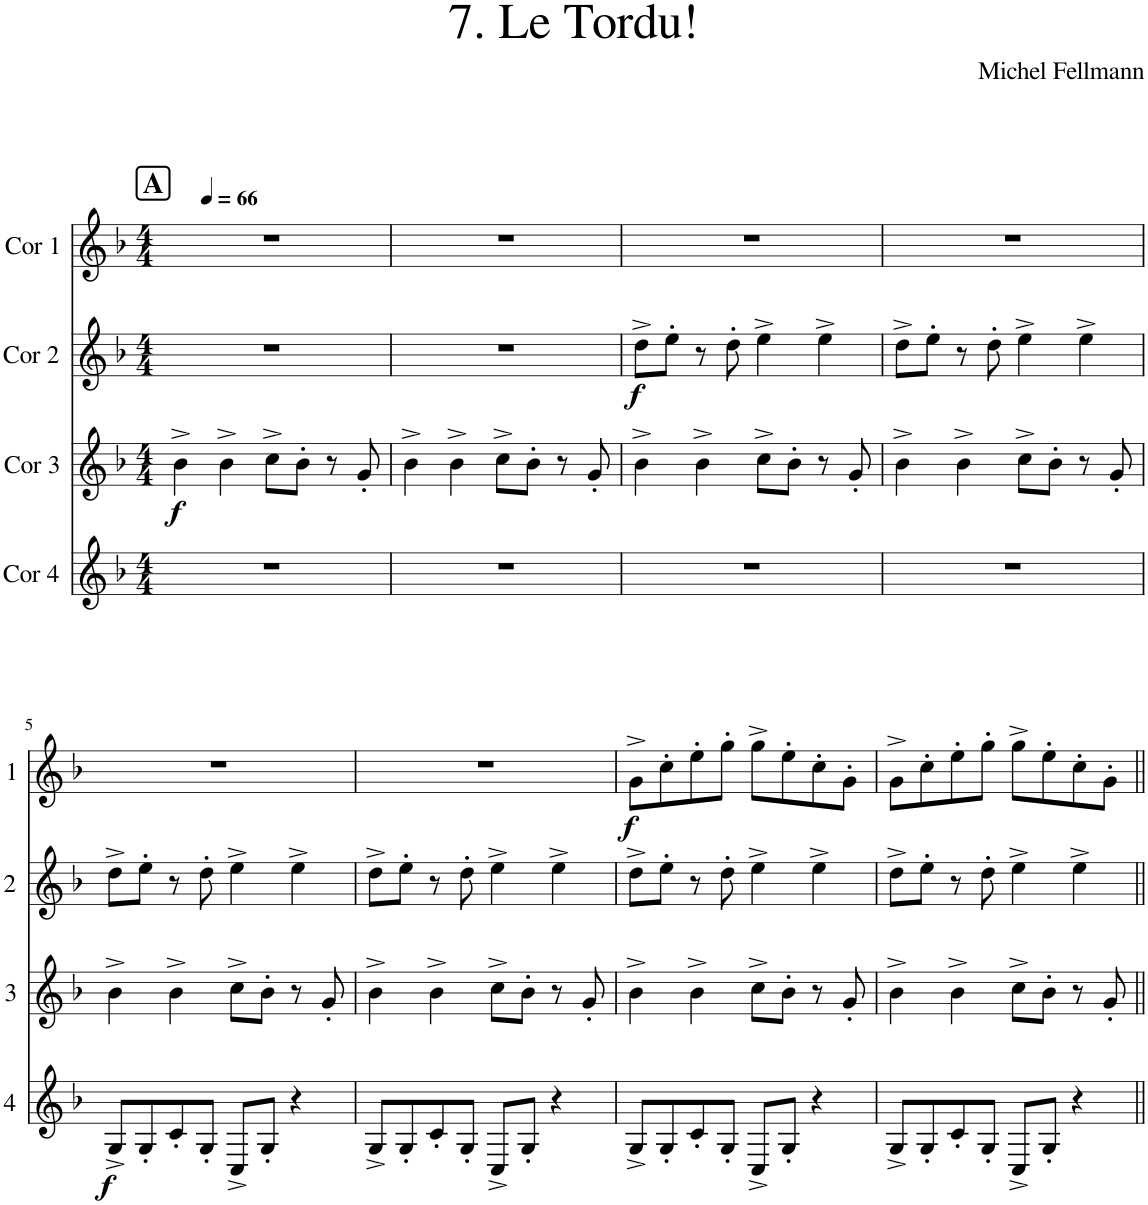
**kern	**dynam	**kern	**dynam	**kern	**dynam	**kern	**dynam
*part4	*part4	*part3	*part3	*part2	*part2	*part1	*part1
*staff4	*staff4	*staff3	*staff3	*staff2	*staff2	*staff1	*staff1
*I"Cor 4	*	*I"Cor 3	*	*I"Cor 2	*	*I"Cor 1	*
*clefG2	*	*clefG2	*	*clefG2	*	*clefG2	*
*Trd4c7	*	*Trd4c7	*	*Trd4c7	*	*Trd4c7	*
*k[b-]	*	*k[b-]	*	*k[b-]	*	*k[b-]	*
*M4/4	*	*M4/4	*	*M4/4	*	*M4/4	*
*MM66	*	*MM66	*	*MM66	*	*MM66	*
!!LO:REH:place=s1:a:B:cj:fs=14:t=A
=1	=1	=1	=1	=1	=1	=1	=1
!	!	!	!LO:DY:b	!	!	!	!
1r	.	4b-^\	f	1r	.	1r	.
.	.	4b-^\	.	.	.	.	.
.	.	8cc^\L	.	.	.	.	.
.	.	8b-'\J	.	.	.	.	.
.	.	8r	.	.	.	.	.
.	.	8g'/	.	.	.	.	.
=2	=2	=2	=2	=2	=2	=2	=2
1r	.	4b-^\	.	1r	.	1r	.
.	.	4b-^\	.	.	.	.	.
.	.	8cc^\L	.	.	.	.	.
.	.	8b-'\J	.	.	.	.	.
.	.	8r	.	.	.	.	.
.	.	8g'/	.	.	.	.	.
=3	=3	=3	=3	=3	=3	=3	=3
!	!	!	!	!	!LO:DY:b	!	!
1r	.	4b-^\	.	8dd^\L	f	1r	.
.	.	.	.	8ee'\J	.	.	.
.	.	4b-^\	.	8r	.	.	.
.	.	.	.	8dd'\	.	.	.
.	.	8cc^\L	.	4ee^\	.	.	.
.	.	8b-'\J	.	.	.	.	.
.	.	8r	.	4ee^\	.	.	.
.	.	8g'/	.	.	.	.	.
=4	=4	=4	=4	=4	=4	=4	=4
1r	.	4b-^\	.	8dd^\L	.	1r	.
.	.	.	.	8ee'\J	.	.	.
.	.	4b-^\	.	8r	.	.	.
.	.	.	.	8dd'\	.	.	.
.	.	8cc^\L	.	4ee^\	.	.	.
.	.	8b-'\J	.	.	.	.	.
.	.	8r	.	4ee^\	.	.	.
.	.	8g'/	.	.	.	.	.
!!LO:LB:g=z
=5	=5	=5	=5	=5	=5	=5	=5
!	!LO:DY:b	!	!	!	!	!	!
8G^/L	f	4b-^\	.	8dd^\L	.	1r	.
8G'/	.	.	.	8ee'\J	.	.	.
8c'/	.	4b-^\	.	8r	.	.	.
8G'/J	.	.	.	8dd'\	.	.	.
8C^/L	.	8cc^\L	.	4ee^\	.	.	.
8G'/J	.	8b-'\J	.	.	.	.	.
4r	.	8r	.	4ee^\	.	.	.
.	.	8g'/	.	.	.	.	.
=6	=6	=6	=6	=6	=6	=6	=6
8G^/L	.	4b-^\	.	8dd^\L	.	1r	.
8G'/	.	.	.	8ee'\J	.	.	.
8c'/	.	4b-^\	.	8r	.	.	.
8G'/J	.	.	.	8dd'\	.	.	.
8C^/L	.	8cc^\L	.	4ee^\	.	.	.
8G'/J	.	8b-'\J	.	.	.	.	.
4r	.	8r	.	4ee^\	.	.	.
.	.	8g'/	.	.	.	.	.
=7	=7	=7	=7	=7	=7	=7	=7
!	!	!	!	!	!	!	!LO:DY:b
8G^/L	.	4b-^\	.	8dd^\L	.	8g^\L	f
8G'/	.	.	.	8ee'\J	.	8cc'\	.
8c'/	.	4b-^\	.	8r	.	8ee'\	.
8G'/J	.	.	.	8dd'\	.	8gg'\J	.
8C^/L	.	8cc^\L	.	4ee^\	.	8gg^\L	.
8G'/J	.	8b-'\J	.	.	.	8ee'\	.
4r	.	8r	.	4ee^\	.	8cc'\	.
.	.	8g'/	.	.	.	8g'\J	.
=8	=8	=8	=8	=8	=8	=8	=8
8G^/L	.	4b-^\	.	8dd^\L	.	8g^\L	.
8G'/	.	.	.	8ee'\J	.	8cc'\	.
8c'/	.	4b-^\	.	8r	.	8ee'\	.
8G'/J	.	.	.	8dd'\	.	8gg'\J	.
8C^/L	.	8cc^\L	.	4ee^\	.	8gg^\L	.
8G'/J	.	8b-'\J	.	.	.	8ee'\	.
4r	.	8r	.	4ee^\	.	8cc'\	.
.	.	8g'/	.	.	.	8g'\J	.
=||	=||	=||	=||	=||	=||	=||	=||
*-	*-	*-	*-	*-	*-	*-	*-
